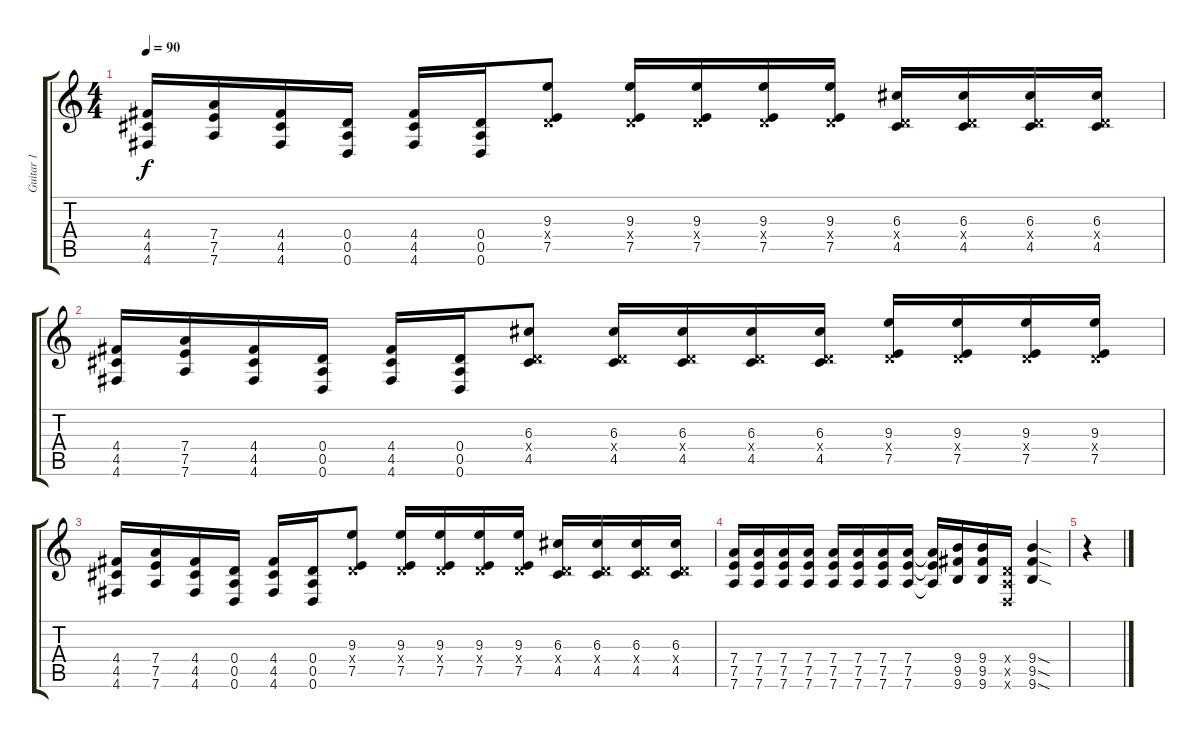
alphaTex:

\track ("Guitar 1" "Guitar 1") {instrument distortionguitar}
\staff {score tabs}
\tuning (E4 B3 G3 D3 A2 D2) {hide}
\ts (4 4)
\tempo 90
\clef g2
\ks c
(4.4 4.5 4.6).16{dy f} (7.4 7.5 7.6).16 (4.4 4.5 4.6).16 (0.4 0.5 0.6).16 (4.4 4.5 4.6).16 (0.4 0.5 0.6).16 (9.3 0.4{x} 7.5).8 (9.3 0.4{x} 7.5).16 (9.3 0.4{x} 7.5).16 (9.3 0.4{x} 7.5).16 (9.3 0.4{x} 7.5).16 (6.3 0.4{x} 4.5).16 (6.3 0.4{x} 4.5).16 (6.3 0.4{x} 4.5).16 (6.3 0.4{x} 4.5).16 |
(4.4 4.5 4.6).16 (7.4 7.5 7.6).16 (4.4 4.5 4.6).16 (0.4 0.5 0.6).16 (4.4 4.5 4.6).16 (0.4 0.5 0.6).16 (6.3 0.4{x} 4.5).8 (6.3 0.4{x} 4.5).16 (6.3 0.4{x} 4.5).16 (6.3 0.4{x} 4.5).16 (6.3 0.4{x} 4.5).16 (9.3 0.4{x} 7.5).16 (9.3 0.4{x} 7.5).16 (9.3 0.4{x} 7.5).16 (9.3 0.4{x} 7.5).16 |
(4.4 4.5 4.6).16 (7.4 7.5 7.6).16 (4.4 4.5 4.6).16 (0.4 0.5 0.6).16 (4.4 4.5 4.6).16 (0.4 0.5 0.6).16 (9.3 0.4{x} 7.5).8 (9.3 0.4{x} 7.5).16 (9.3 0.4{x} 7.5).16 (9.3 0.4{x} 7.5).16 (9.3 0.4{x} 7.5).16 (6.3 0.4{x} 4.5).16 (6.3 0.4{x} 4.5).16 (6.3 0.4{x} 4.5).16 (6.3 0.4{x} 4.5).16 |
(7.4 7.5 7.6).16 (7.4 7.5 7.6).16 (7.4 7.5 7.6).16 (7.4 7.5 7.6).16 (7.4 7.5 7.6).16 (7.4 7.5 7.6).16 (7.4 7.5 7.6).16 (7.4 7.5 7.6).16 (7.4{t} 7.5{t} 7.6{t}).16 (9.4 9.5 9.6).16 (9.4 9.5 9.6).16 (0.4{x} 0.5{x} 0.6{x}).16 (9.4{sod} 9.5{sod} 9.6{sod}).4 |
r.4
